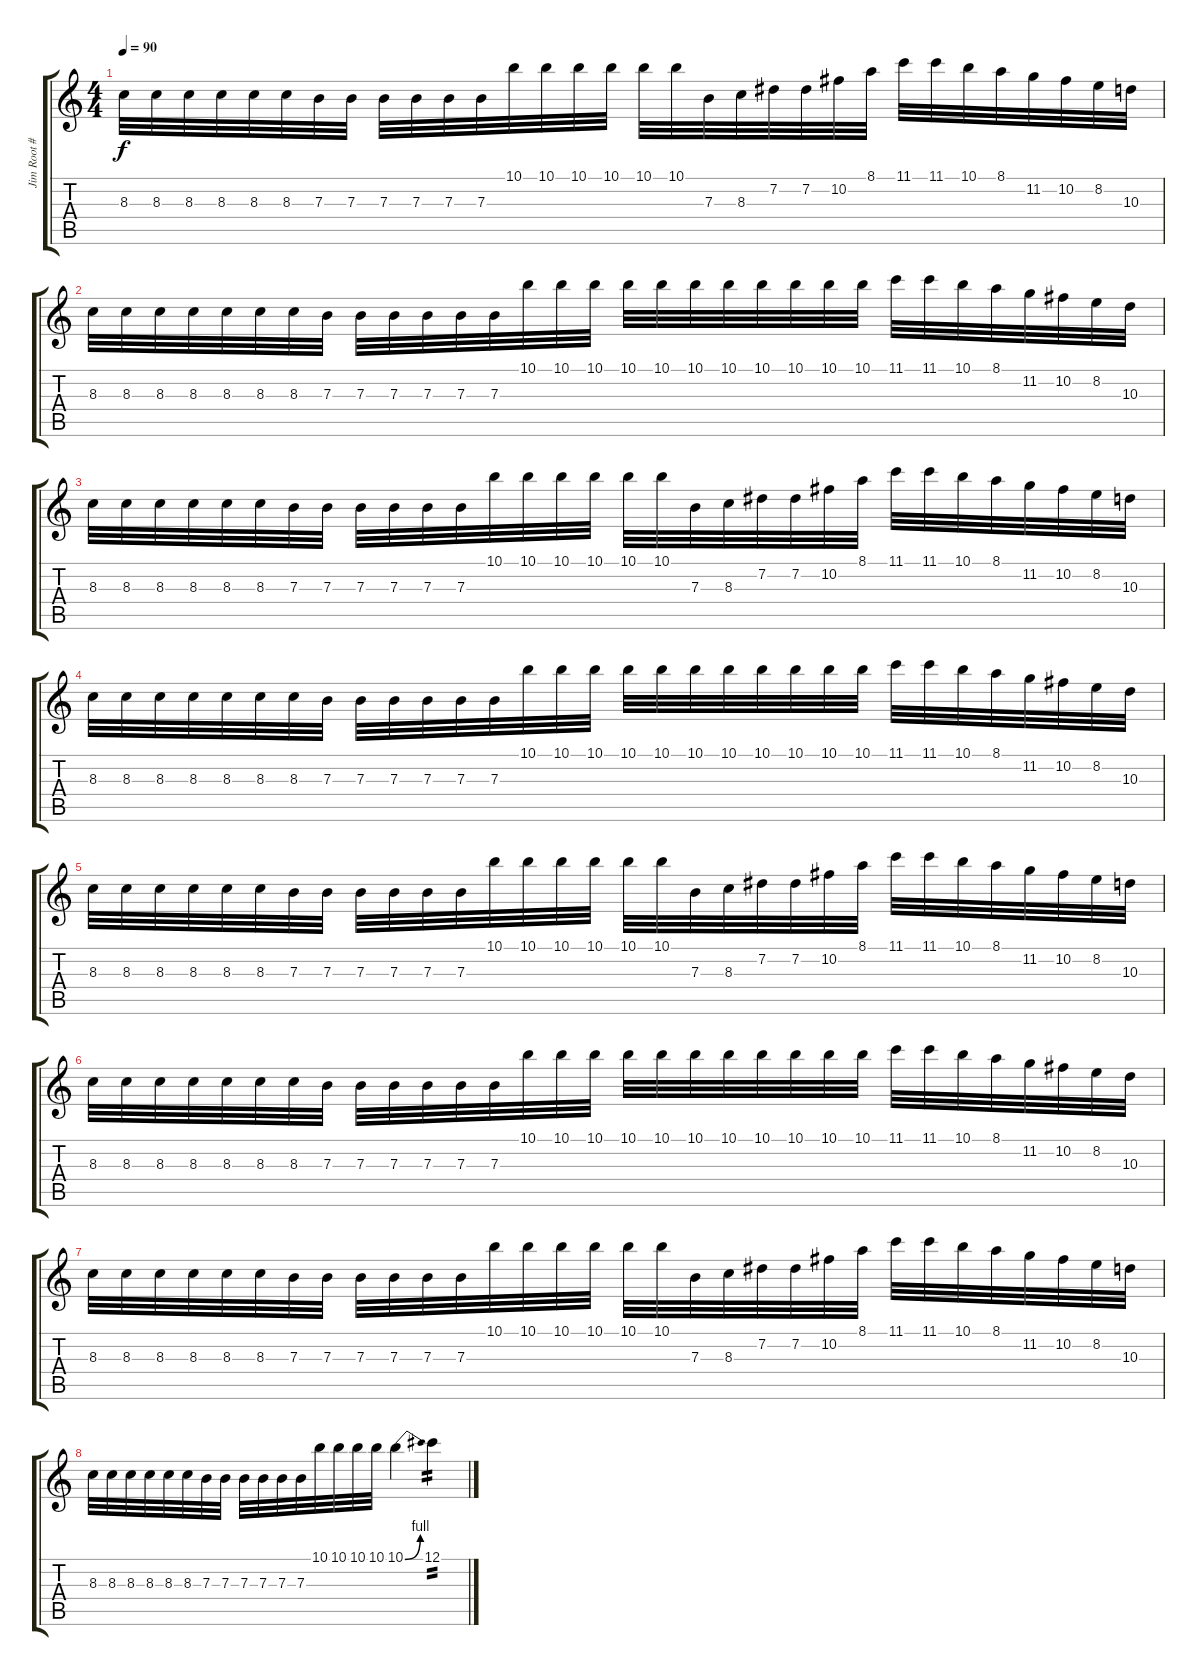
\track ("Jim Root #4" "Jim Root #") {instrument distortionguitar}
\staff {score tabs}
\tuning (Db4 Ab3 E3 B2 Gb2 B1) {hide}
\ts (4 4)
\tempo 90
\clef g2
\ks c
8.3.32{dy f} 8.3.32 8.3.32 8.3.32 8.3.32 8.3.32 7.3.32 7.3.32 7.3.32 7.3.32 7.3.32 7.3.32 10.1.32 10.1.32 10.1.32 10.1.32 10.1.32 10.1.32 7.3.32 8.3.32 7.2.32 7.2.32 10.2.32 8.1.32 11.1.32 11.1.32 10.1.32 8.1.32 11.2.32 10.2.32 8.2.32 10.3.32 |
8.3.32 8.3.32 8.3.32 8.3.32 8.3.32 8.3.32 8.3.32 7.3.32 7.3.32 7.3.32 7.3.32 7.3.32 7.3.32 10.1.32 10.1.32 10.1.32 10.1.32 10.1.32 10.1.32 10.1.32 10.1.32 10.1.32 10.1.32 10.1.32 11.1.32 11.1.32 10.1.32 8.1.32 11.2.32 10.2.32 8.2.32 10.3.32 |
8.3.32 8.3.32 8.3.32 8.3.32 8.3.32 8.3.32 7.3.32 7.3.32 7.3.32 7.3.32 7.3.32 7.3.32 10.1.32 10.1.32 10.1.32 10.1.32 10.1.32 10.1.32 7.3.32 8.3.32 7.2.32 7.2.32 10.2.32 8.1.32 11.1.32 11.1.32 10.1.32 8.1.32 11.2.32 10.2.32 8.2.32 10.3.32 |
8.3.32 8.3.32 8.3.32 8.3.32 8.3.32 8.3.32 8.3.32 7.3.32 7.3.32 7.3.32 7.3.32 7.3.32 7.3.32 10.1.32 10.1.32 10.1.32 10.1.32 10.1.32 10.1.32 10.1.32 10.1.32 10.1.32 10.1.32 10.1.32 11.1.32 11.1.32 10.1.32 8.1.32 11.2.32 10.2.32 8.2.32 10.3.32 |
8.3.32 8.3.32 8.3.32 8.3.32 8.3.32 8.3.32 7.3.32 7.3.32 7.3.32 7.3.32 7.3.32 7.3.32 10.1.32 10.1.32 10.1.32 10.1.32 10.1.32 10.1.32 7.3.32 8.3.32 7.2.32 7.2.32 10.2.32 8.1.32 11.1.32 11.1.32 10.1.32 8.1.32 11.2.32 10.2.32 8.2.32 10.3.32 |
8.3.32 8.3.32 8.3.32 8.3.32 8.3.32 8.3.32 8.3.32 7.3.32 7.3.32 7.3.32 7.3.32 7.3.32 7.3.32 10.1.32 10.1.32 10.1.32 10.1.32 10.1.32 10.1.32 10.1.32 10.1.32 10.1.32 10.1.32 10.1.32 11.1.32 11.1.32 10.1.32 8.1.32 11.2.32 10.2.32 8.2.32 10.3.32 |
8.3.32 8.3.32 8.3.32 8.3.32 8.3.32 8.3.32 7.3.32 7.3.32 7.3.32 7.3.32 7.3.32 7.3.32 10.1.32 10.1.32 10.1.32 10.1.32 10.1.32 10.1.32 7.3.32 8.3.32 7.2.32 7.2.32 10.2.32 8.1.32 11.1.32 11.1.32 10.1.32 8.1.32 11.2.32 10.2.32 8.2.32 10.3.32 |
8.3.32 8.3.32 8.3.32 8.3.32 8.3.32 8.3.32 7.3.32 7.3.32 7.3.32 7.3.32 7.3.32 7.3.32 10.1.32 10.1.32 10.1.32 10.1.32 10.1{be (bend 0 0 60 4)}.4 12.1.4{tp 2}
